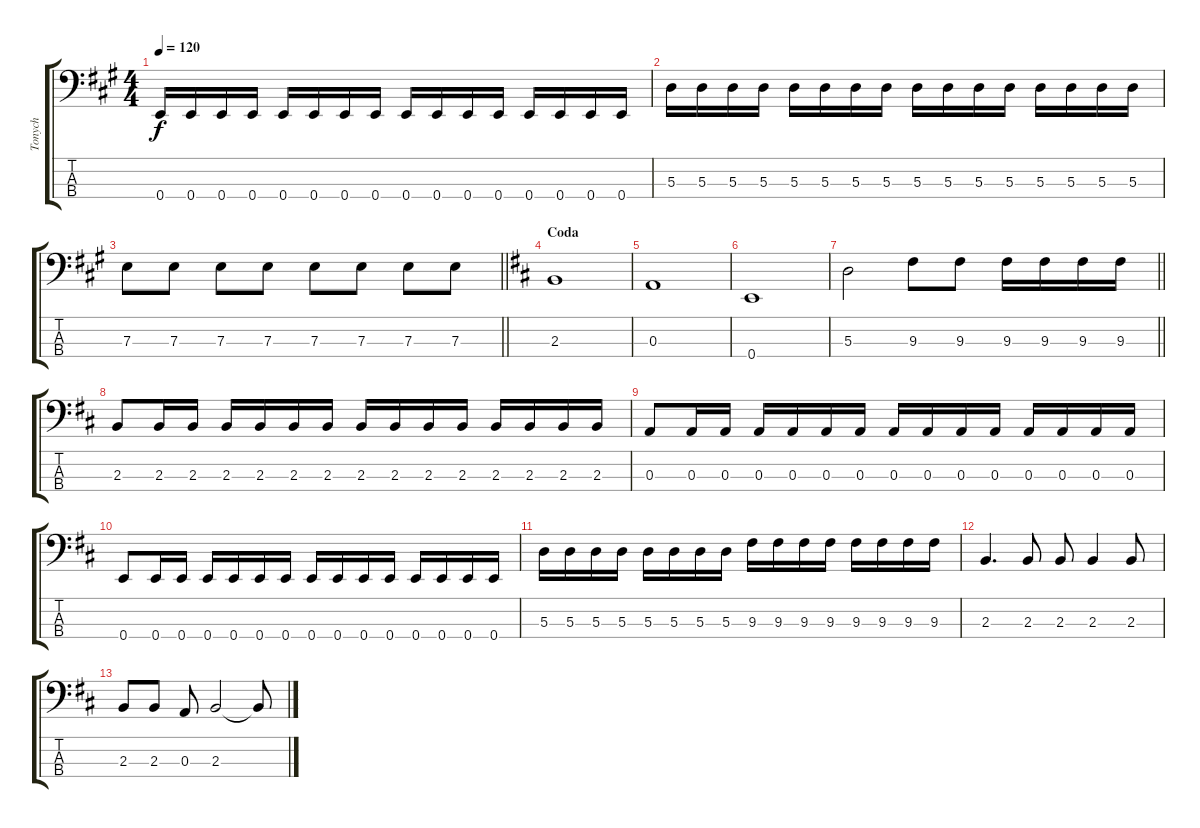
\track ("Tonych" "Tonych") {instrument electricbassfinger}
\staff {score tabs}
\tuning (G2 D2 A1 E1) {hide}
\ts (4 4)
\tempo 120
\clef f4
\ks f#minor
0.4.16{dy f} 0.4.16 0.4.16 0.4.16 0.4.16 0.4.16 0.4.16 0.4.16 0.4.16 0.4.16 0.4.16 0.4.16 0.4.16 0.4.16 0.4.16 0.4.16 |
5.3.16 5.3.16 5.3.16 5.3.16 5.3.16 5.3.16 5.3.16 5.3.16 5.3.16 5.3.16 5.3.16 5.3.16 5.3.16 5.3.16 5.3.16 5.3.16 |
\barLineRight lightlight
7.3.8 7.3.8 7.3.8 7.3.8 7.3.8 7.3.8 7.3.8 7.3.8 |
\section ("" "Coda")
\ks bminor
2.3.1 |
0.3.1 |
0.4.1 |
\barLineRight lightlight
5.3.2 9.3.8 9.3.8 9.3.16 9.3.16 9.3.16 9.3.16 |
2.3.8 2.3.16 2.3.16 2.3.16 2.3.16 2.3.16 2.3.16 2.3.16 2.3.16 2.3.16 2.3.16 2.3.16 2.3.16 2.3.16 2.3.16 |
0.3.8 0.3.16 0.3.16 0.3.16 0.3.16 0.3.16 0.3.16 0.3.16 0.3.16 0.3.16 0.3.16 0.3.16 0.3.16 0.3.16 0.3.16 |
0.4.8 0.4.16 0.4.16 0.4.16 0.4.16 0.4.16 0.4.16 0.4.16 0.4.16 0.4.16 0.4.16 0.4.16 0.4.16 0.4.16 0.4.16 |
5.3.16 5.3.16 5.3.16 5.3.16 5.3.16 5.3.16 5.3.16 5.3.16 9.3.16 9.3.16 9.3.16 9.3.16 9.3.16 9.3.16 9.3.16 9.3.16 |
2.3.4{d} 2.3.8 2.3.8 2.3.4 2.3.8 |
2.3.8 2.3.8 0.3.8 2.3.2 2.3{t}.8
